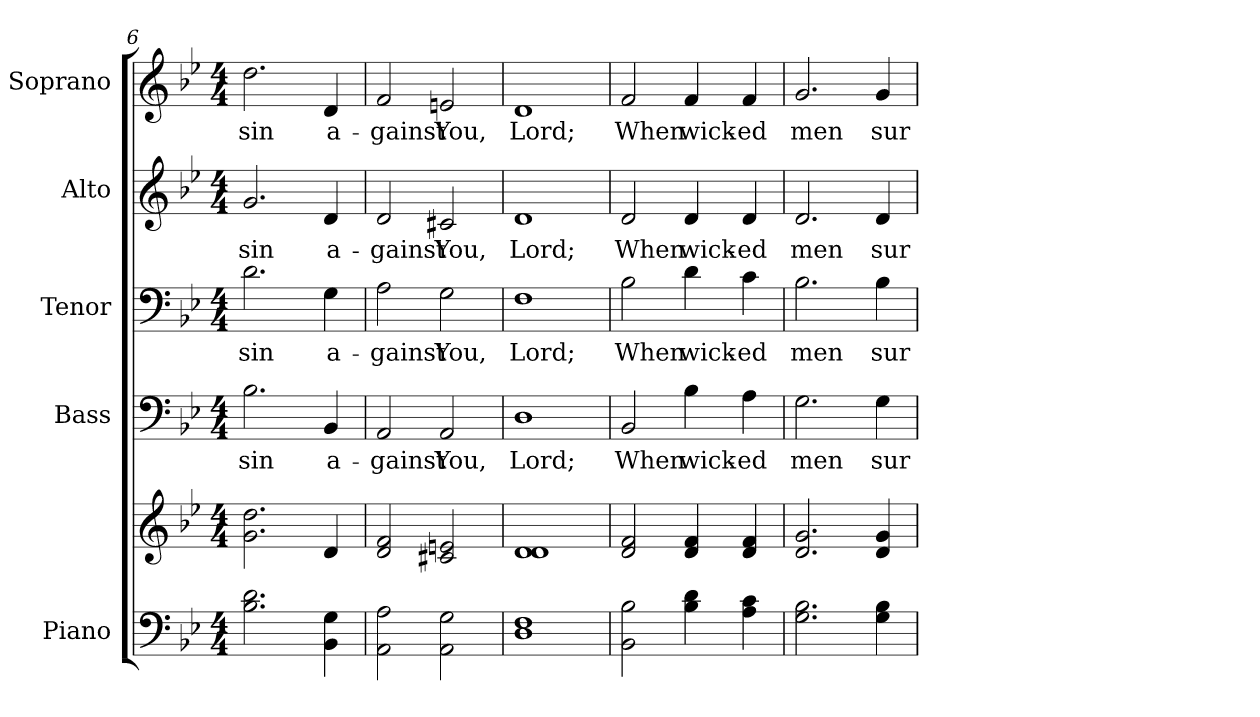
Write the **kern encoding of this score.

**kern	**kern	**kern	**text	**kern	**text	**kern	**text	**kern	**text
*part5	*part5	*part4	*part4	*part3	*part3	*part2	*part2	*part1	*part1
*staff6	*staff5	*staff4	*staff4	*staff3	*staff3	*staff2	*staff2	*staff1	*staff1
*I"Piano	*	*I"Bass	*	*I"Tenor	*	*I"Alto	*	*I"Soprano	*
*I'Pno.	*	*I'B.	*	*I'T.	*	*I'A.	*	*I'S.	*
!!LO:PB:g=z
*clefF4	*clefG2	*clefF4	*	*clefF4	*	*clefG2	*	*clefG2	*
*k[b-e-]	*k[b-e-]	*k[b-e-]	*	*k[b-e-]	*	*k[b-e-]	*	*k[b-e-]	*
*B-:	*B-:	*B-:	*	*B-:	*	*B-:	*	*B-:	*
*M4/4	*M4/4	*M4/4	*	*M4/4	*	*M4/4	*	*M4/4	*
=6	=6	=6	=6	=6	=6	=6	=6	=6	=6
!	!	!	!LO:LY:b:color=#000000	!	!	!	!	!	!
!	!	!	!	!	!LO:LY:b:color=#000000	!	!	!	!
!	!	!	!	!	!	!	!LO:LY:b:color=#000000	!	!
!	!	!	!	!	!	!	!	!	!LO:LY:b:color=#000000
2.B-i\ 2.di	2.gi\ 2.ddi	2.B-i\	sin	2.di\	sin	2.gi/	sin	2.ddi\	sin
!	!	!	!LO:LY:b:color=#000000	!	!	!	!	!	!
!	!	!	!	!	!LO:LY:b:color=#000000	!	!	!	!
!	!	!	!	!	!	!	!LO:LY:b:color=#000000	!	!
!	!	!	!	!	!	!	!	!	!LO:LY:b:color=#000000
4BB-i\ 4Gi	4di/	4BB-i/	a-	4Gi\	a-	4di/	a-	4di/	a-
=7	=7	=7	=7	=7	=7	=7	=7	=7	=7
!	!	!	!LO:LY:b:color=#000000	!	!	!	!	!	!
!	!	!	!	!	!LO:LY:b:color=#000000	!	!	!	!
!	!	!	!	!	!	!	!LO:LY:b:color=#000000	!	!
!	!	!	!	!	!	!	!	!	!LO:LY:b:color=#000000
2AAi\ 2Ai	2di/ 2fi	2AAi/	-gainst	2Ai\	-gainst	2di/	-gainst	2fi/	-gainst
!	!	!	!LO:LY:b:color=#000000	!	!	!	!	!	!
!	!	!	!	!	!LO:LY:b:color=#000000	!	!	!	!
!	!	!	!	!	!	!	!LO:LY:b:color=#000000	!	!
!	!	!	!	!	!	!	!	!	!LO:LY:b:color=#000000
2AAi\ 2Gi	2c#Xi/ 2eni	2AAi/	You,	2Gi\	You,	2c#Xi/	You,	2eni/	You,
=8	=8	=8	=8	=8	=8	=8	=8	=8	=8
!	!	!	!LO:LY:b:color=#000000	!	!	!	!	!	!
!	!	!	!	!	!LO:LY:b:color=#000000	!	!	!	!
!	!	!	!	!	!	!	!LO:LY:b:color=#000000	!	!
!	!	!	!	!	!	!	!	!	!LO:LY:b:color=#000000
1Di 1Fi	1di 1di	1Di	Lord;	1Fi	Lord;	1di	Lord;	1di	Lord;
=9	=9	=9	=9	=9	=9	=9	=9	=9	=9
!	!	!	!LO:LY:b:color=#000000	!	!	!	!	!	!
!	!	!	!	!	!LO:LY:b:color=#000000	!	!	!	!
!	!	!	!	!	!	!	!LO:LY:b:color=#000000	!	!
!	!	!	!	!	!	!	!	!	!LO:LY:b:color=#000000
2BB-i\ 2B-i	2di/ 2fi	2BB-i/	When	2B-i\	When	2di/	When	2fi/	When
!	!	!	!LO:LY:b:color=#000000	!	!	!	!	!	!
!	!	!	!	!	!LO:LY:b:color=#000000	!	!	!	!
!	!	!	!	!	!	!	!LO:LY:b:color=#000000	!	!
!	!	!	!	!	!	!	!	!	!LO:LY:b:color=#000000
4B-i\ 4di	4di/ 4fi	4B-i\	wick-	4di\	wick-	4di/	wick-	4fi/	wick-
!	!	!	!LO:LY:b:color=#000000	!	!	!	!	!	!
!	!	!	!	!	!LO:LY:b:color=#000000	!	!	!	!
!	!	!	!	!	!	!	!LO:LY:b:color=#000000	!	!
!	!	!	!	!	!	!	!	!	!LO:LY:b:color=#000000
4Ai\ 4ci	4di/ 4fi	4Ai\	-ed	4ci\	-ed	4di/	-ed	4fi/	-ed
=10	=10	=10	=10	=10	=10	=10	=10	=10	=10
!	!	!	!LO:LY:b:color=#000000	!	!	!	!	!	!
!	!	!	!	!	!LO:LY:b:color=#000000	!	!	!	!
!	!	!	!	!	!	!	!LO:LY:b:color=#000000	!	!
!	!	!	!	!	!	!	!	!	!LO:LY:b:color=#000000
2.Gi\ 2.B-i	2.di/ 2.gi	2.Gi\	men	2.B-i\	men	2.di/	men	2.gi/	men
!	!	!	!LO:LY:b:color=#000000	!	!	!	!	!	!
!	!	!	!	!	!LO:LY:b:color=#000000	!	!	!	!
!	!	!	!	!	!	!	!LO:LY:b:color=#000000	!	!
!	!	!	!	!	!	!	!	!	!LO:LY:b:color=#000000
4Gi\ 4B-i	4di/ 4gi	4Gi\	sur-	4B-i\	sur-	4di/	sur-	4gi/	sur-
=	=	=	=	=	=	=	=	=	=
*-	*-	*-	*-	*-	*-	*-	*-	*-	*-
